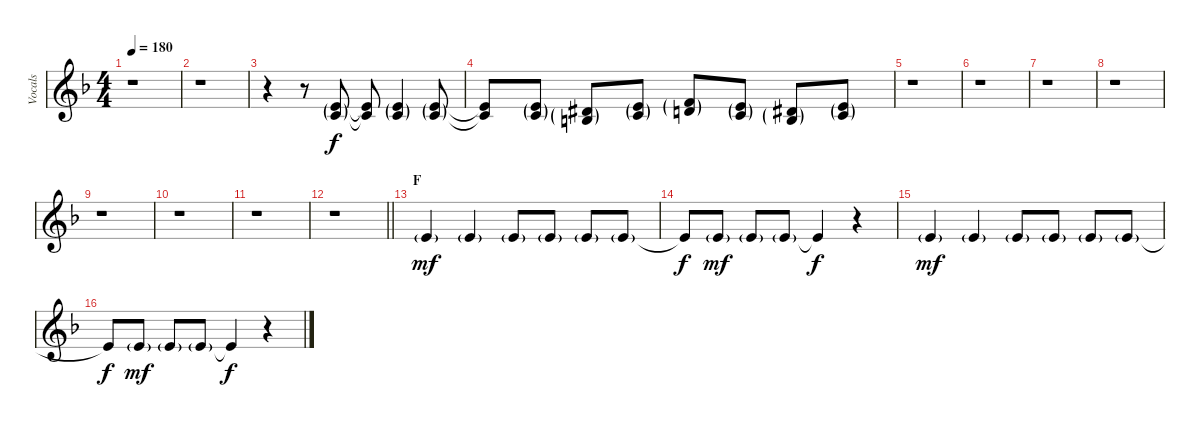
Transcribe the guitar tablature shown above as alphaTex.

\track ("Vocals" "Vocals") {instrument lead6voice}
\staff {score}
\tuning (B3 Gb3 D3 A2 E2 B1) {hide}
\ts (4 4)
\tempo 180
\clef g2
\ks f
r.1{dy f} |
r.1 |
r.4 r.8 (5.1{g} 6.2{g}).8 (5.1{t} 6.2{t}).8 (5.1{g} 6.2{g}).4 (5.1{g} 6.2{g}).8 |
(5.1{t} 6.2{t}).8 (5.1{g} 6.2{g}).8 (4.1{g acc #} 5.2{g}).8 (5.1{g} 6.2{g}).8 (6.1{g} 8.2{g}).8 (5.1{g} 6.2{g}).8 (4.1{g acc #} 5.2{g}).8 (5.1{g} 6.2{g}).8 |
r.1 |
r.1 |
r.1 |
r.1 |
r.1 |
r.1 |
r.1 |
\barLineRight lightlight
r.1 |
\section ("" "F")
5.1{g}.4{dy mf} 5.1{g}.4 5.1{g}.8 5.1{g}.8 5.1{g}.8 5.1{g}.8 |
5.1{t}.8{dy f} 5.1{g}.8{dy mf} 5.1{g}.8 5.1{g}.8 5.1{t}.4{dy f} r.4 |
5.1{g}.4{dy mf} 5.1{g}.4 5.1{g}.8 5.1{g}.8 5.1{g}.8 5.1{g}.8 |
5.1{t}.8{dy f} 5.1{g}.8{dy mf} 5.1{g}.8 5.1{g}.8 5.1{t}.4{dy f} r.4
